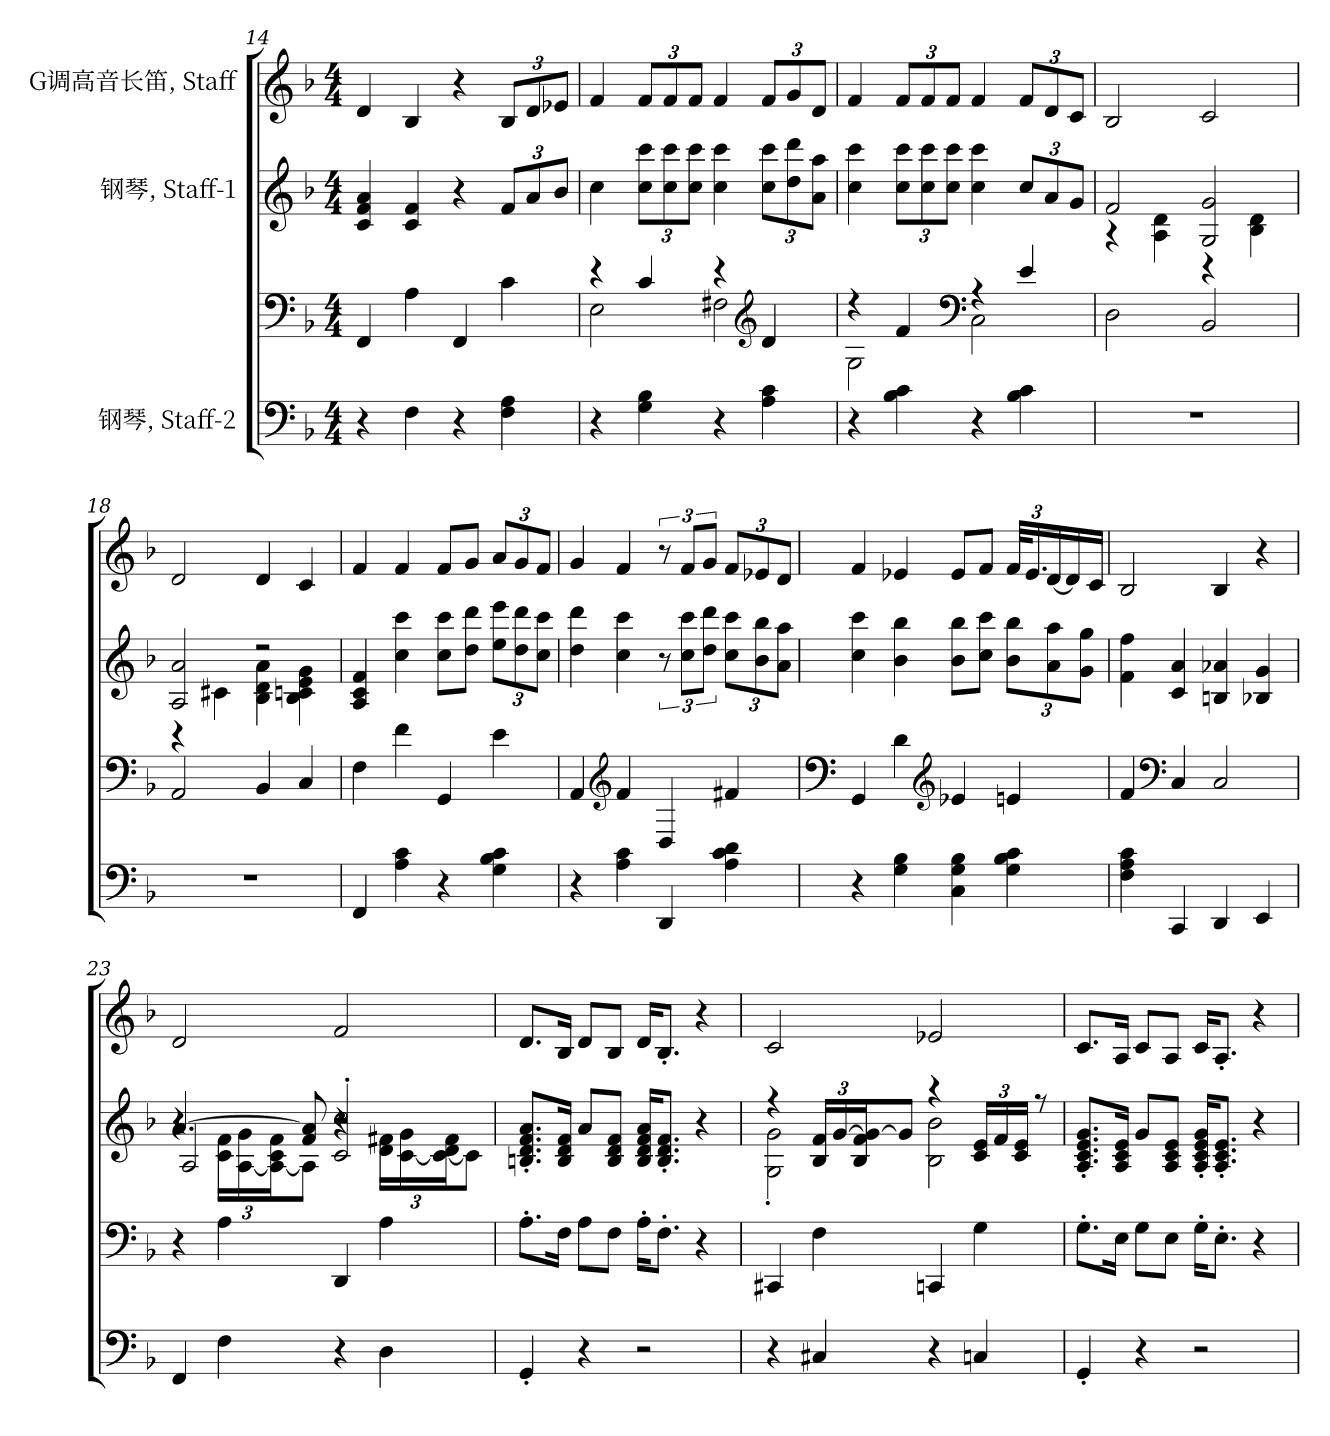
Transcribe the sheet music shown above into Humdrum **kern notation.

**kern	**kern	**kern	**kern
*part3	*part3	*part2	*part1
*staff4	*staff3	*staff2	*staff1
*I"钢琴, Staff-2	*	*I"钢琴, Staff-1	*I"G调高音长笛, Staff
*clefF4	*clefF4	*clefG2	*clefG2
*	*	*	*ITrd-7c-12
*k[b-]	*k[b-]	*k[b-]	*k[b-]
*M4/4	*M4/4	*M4/4	*M4/4
=14	=14	=14	=14
4r	4FF/	4c/ 4f/ 4a/	4dd/
4F\	4A\	4c/ 4f/	4b-/
4r	4FF/	4r	4r
*	*	*Xbrackettup	*Xbrackettup
4F\ 4A\	4c\	12f/L	12b-/L
.	.	12a/	12dd/
.	.	12b-/J	12ee-X/J
=15	=15	=15	=15
*	*^	*	*
4r	4r	2E\	4cc\	4ff/
4G\ 4B-\	4c/	.	12cc\ 12ccc\L	12ff/L
.	.	.	12cc\ 12ccc\	12ff/
.	.	.	12cc\ 12ccc\J	12ff/J
4r	4r	2F#X\	4cc\ 4ccc\	4ff/
*	*clefG2	*	*	*
4A\ 4c\	4d/	.	12cc\ 12ccc\L	12ff/L
.	.	.	12dd\ 12ddd\	12gg/
.	.	.	12a\ 12aa\J	12dd/J
!!LO:LB:g=z
=16	=16	=16	=16	=16
4r	4r	2G\	4cc\ 4ccc\	4ff/
4B-\ 4c\	4f/	.	12cc\ 12ccc\L	12ff/L
.	.	.	12cc\ 12ccc\	12ff/
.	.	.	12cc\ 12ccc\J	12ff/J
*	*clefF4	*	*	*
4r	4r	2C\	4cc\ 4ccc\	4ff/
4B-\ 4c\	4e/	.	12cc/L	12ff/L
.	.	.	12a/	12dd/
.	.	.	12g/J	12cc/J
*	*v	*v	*	*
=17	=17	=17	=17
*	*	*^	*
1r	2D\	2f/	4r	2b-/
.	.	.	4A\ 4d\	.
.	2BB-/	2G/ 2g/	4r	2cc/
.	.	.	4B-\ 4d\	.
=18	=18	=18	=18	=18
1r	2AA/	2A/ 2a/	4r	2dd/
.	.	.	4c#X\	.
.	4BB-/	2r	4B-\ 4d\ 4a\	4dd/
.	4C/	.	4B-\ 4cn\ 4e\ 4g\	4cc/
*	*	*v	*v	*
=19	=19	=19	=19
4FF/	4F\	4A/ 4c/ 4f/	4ff/
4A\ 4c\	4f\	4cc\ 4ccc\	4ff/
4r	4GG/	8cc\ 8ccc\L	8ff/L
.	.	8dd\ 8ddd\J	8gg/J
4G\ 4B-\ 4c\	4e\	12ee\ 12eee\L	12aa/L
.	.	12dd\ 12ddd\	12gg/
.	.	12cc\ 12ccc\J	12ff/J
!!LO:LB:g=z
=20	=20	=20	=20
4r	4AA/	4dd\ 4ddd\	4gg/
*	*clefG2	*	*
4A\ 4c\	4f/	4cc\ 4ccc\	4ff/
*	*	*brackettup	*brackettup
4DD/	4D/	12r	12r
.	.	12cc\ 12ccc\L	12ff/L
.	.	12dd\ 12ddd\J	12gg/J
*	*	*Xbrackettup	*Xbrackettup
4A\ 4c\ 4d\	4f#X/	12cc\ 12ccc\L	12ff/L
.	.	12b-\ 12bb-\	12ee-X/
.	.	12a\ 12aa\J	12dd/J
=21	=21	=21	=21
*	*clefF4	*	*
4r	4GG/	4cc\ 4ccc\	4ff/
4G\ 4B-\	4d\	4b-\ 4bb-\	4ee-X/
*	*clefG2	*	*
4C\ 4G\ 4B-\	4e-X/	8b-\ 8bb-\L	8ee-/L
.	.	8cc\ 8ccc\J	8ff/J
4G\ 4B-\ 4c\	4en/	12b-\ 12bb-\L	48ff/KLL
.	.	.	24.ee-/
.	.	12a\ 12aa\	[24dd/
.	.	.	16dd/]
.	.	12g\ 12gg\J	.
.	.	.	16cc/JJ
=22	=22	=22	=22
4F\ 4A\ 4c\	4f/	4f\ 4ff\	2b-/
*	*clefF4	*	*
4CC/	4C/	4c/ 4a/	.
4DD/	2C/	4Bn/ 4a-X/	4b-/
4EE/	.	4B-X/ 4g/	4r
!!LO:PB:g=z
=23	=23	=23	=23
*	*	*^	*
*	*	*	*^	*
4FF/	4r	[4.a/	4r	2A/	2dd/
4F\	4A\	.	24c\ 24f\LL	.	.
.	.	.	[24A\ 24g\	.	.
.	.	.	24A\_ 24c\ 24f\J	.	.
.	.	8f/ 8a/]	8A\J]	.	.
4r	4DD/	2c/' 2cc/'	4r	2r	2ff/
4D\	4A\	.	24d\ 24f#X\LL	.	.
.	.	.	[24c\ 24g\	.	.
.	.	.	24c\_ 24d\ 24f#\J	.	.
.	.	.	8c\J]	.	.
*	*	*v	*v	*v	*
=24	=24	=24	=24
4GG'/	8.A'\L	8.Bn/' 8.d/' 8.f/' 8.a/'L	8.dd/L
.	16F\Jk	16B/ 16d/ 16f/Jk	16b-/Jk
4r	8A\L	8a/L	8dd/L
.	8F\J	8B/ 8d/ 8f/J	8b-/J
2r	16A'\KL	16B/ 16d/ 16f/ 16a/KL	16dd/KL
.	8.F'\J	8.B/' 8.d/' 8.f/'J	8.b-'/J
.	4r	4r	4r
=25	=25	=25	=25
*	*	*^	*
4r	4CC#X/	4r	2G\' 2g\'	2cc/
4C#X/	4F\	24B-/ 24f/LL	.	.
.	.	[24g/	.	.
.	.	24B-/ 24f/ 24g/_J	.	.
.	.	8g/J]	.	.
4r	4CCn/	4r	2B-\ 2b-\	2ee-X/
4Cn/	4G\	24c/ 24e/LL	.	.
.	.	24f/	.	.
.	.	24c/ 24e/JJ	.	.
.	.	8r	.	.
*	*	*v	*v	*
!!LO:LB:g=z
=26	=26	=26	=26
4GG'/	8.G'\L	8.A/' 8.c/' 8.e/' 8.g/'L	8.cc/L
.	16E\Jk	16A/ 16c/ 16e/Jk	16a/Jk
4r	8G\L	8g/L	8cc/L
.	8E\J	8A/ 8c/ 8e/J	8a/J
2r	16G'\KL	16A/' 16c/' 16e/' 16g/'KL	16cc/KL
.	8.E'\J	8.A/' 8.c/' 8.e/'J	8.a'/J
.	4r	4r	4r
=	=	=	=
*-	*-	*-	*-
